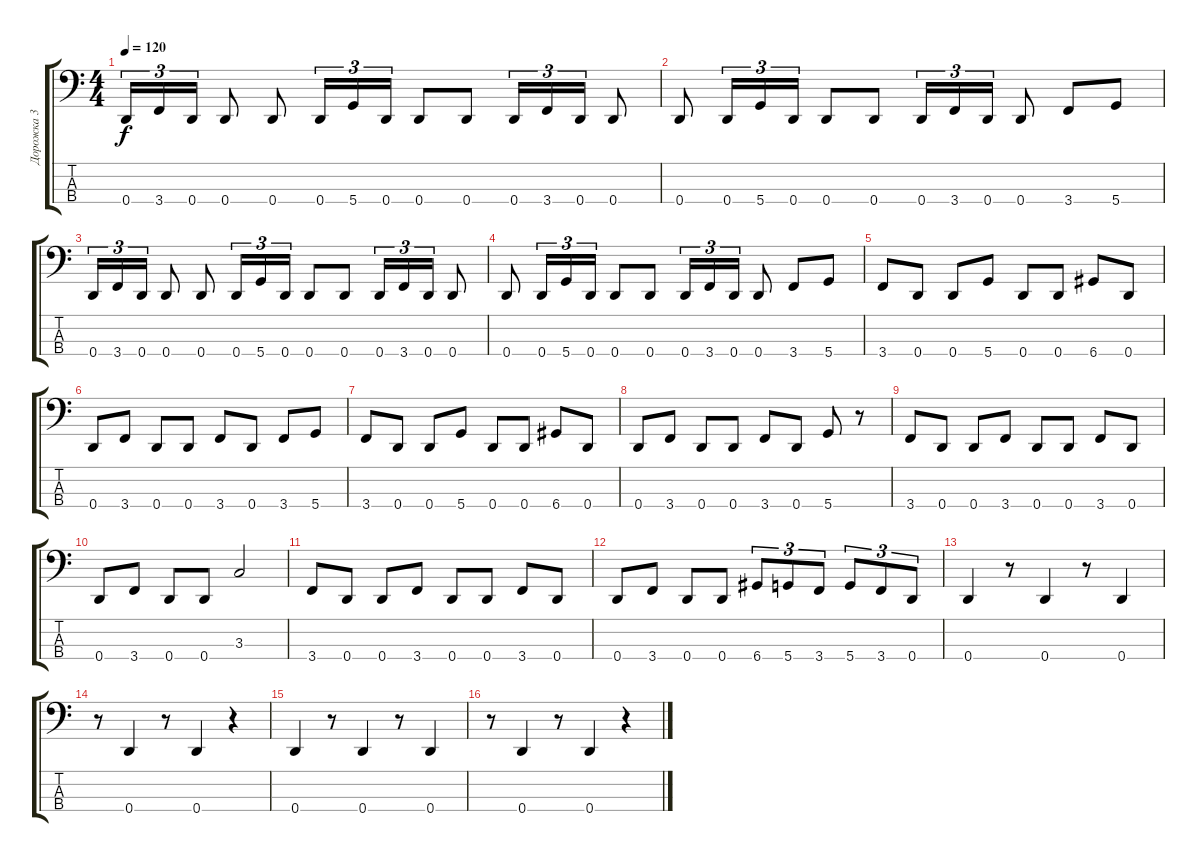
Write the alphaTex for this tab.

\track ("Дорожка 3" "Дорожка 3") {instrument electricbassfinger}
\staff {score tabs}
\tuning (G2 D2 A1 D1) {hide}
\ts (4 4)
\tempo 120
\clef f4
\ks c
0.4.16{tu (3 2) dy f} 3.4.16{tu (3 2)} 0.4.16{tu (3 2)} 0.4.8 0.4.8 0.4.16{tu (3 2)} 5.4.16{tu (3 2)} 0.4.16{tu (3 2)} 0.4.8 0.4.8 0.4.16{tu (3 2)} 3.4.16{tu (3 2)} 0.4.16{tu (3 2)} 0.4.8 |
0.4.8 0.4.16{tu (3 2)} 5.4.16{tu (3 2)} 0.4.16{tu (3 2)} 0.4.8 0.4.8 0.4.16{tu (3 2)} 3.4.16{tu (3 2)} 0.4.16{tu (3 2)} 0.4.8 3.4.8 5.4.8 |
0.4.16{tu (3 2)} 3.4.16{tu (3 2)} 0.4.16{tu (3 2)} 0.4.8 0.4.8 0.4.16{tu (3 2)} 5.4.16{tu (3 2)} 0.4.16{tu (3 2)} 0.4.8 0.4.8 0.4.16{tu (3 2)} 3.4.16{tu (3 2)} 0.4.16{tu (3 2)} 0.4.8 |
0.4.8 0.4.16{tu (3 2)} 5.4.16{tu (3 2)} 0.4.16{tu (3 2)} 0.4.8 0.4.8 0.4.16{tu (3 2)} 3.4.16{tu (3 2)} 0.4.16{tu (3 2)} 0.4.8 3.4.8 5.4.8 |
3.4.8 0.4.8 0.4.8 5.4.8 0.4.8 0.4.8 6.4.8 0.4.8 |
0.4.8 3.4.8 0.4.8 0.4.8 3.4.8 0.4.8 3.4.8 5.4.8 |
3.4.8 0.4.8 0.4.8 5.4.8 0.4.8 0.4.8 6.4.8 0.4.8 |
0.4.8 3.4.8 0.4.8 0.4.8 3.4.8 0.4.8 5.4.8 r.8 |
3.4.8 0.4.8 0.4.8 3.4.8 0.4.8 0.4.8 3.4.8 0.4.8 |
0.4.8 3.4.8 0.4.8 0.4.8 3.3.2 |
3.4.8 0.4.8 0.4.8 3.4.8 0.4.8 0.4.8 3.4.8 0.4.8 |
0.4.8 3.4.8 0.4.8 0.4.8 6.4.8{tu (3 2)} 5.4.8{tu (3 2)} 3.4.8{tu (3 2)} 5.4.8{tu (3 2)} 3.4.8{tu (3 2)} 0.4.8{tu (3 2)} |
0.4.4 r.8 0.4.4 r.8 0.4.4 |
r.8 0.4.4 r.8 0.4.4 r.4 |
0.4.4 r.8 0.4.4 r.8 0.4.4 |
r.8 0.4.4 r.8 0.4.4 r.4
